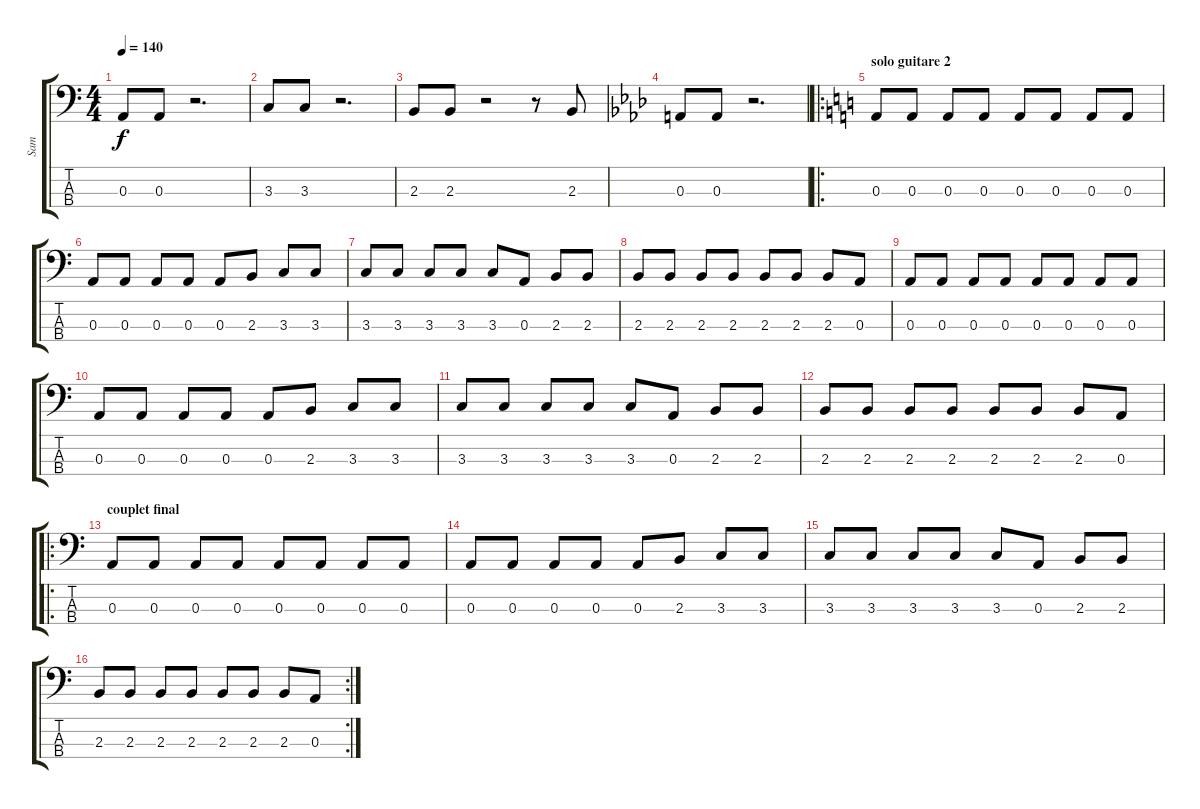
\track ("Sam" "Sam") {instrument electricbassfinger}
\staff {score tabs}
\tuning (G2 D2 A1 E1) {hide}
\ts (4 4)
\tempo 140
\clef f4
\ks c
0.3.8{dy f} 0.3.8 r.2{d} |
3.3.8 3.3.8 r.2{d} |
2.3.8 2.3.8 r.2 r.8 2.3.8 |
\ks ab
0.3.8 0.3.8 r.2{d} |
\ro
\section ("" "solo guitare 2")
\ks c
0.3.8 0.3.8 0.3.8 0.3.8 0.3.8 0.3.8 0.3.8 0.3.8 |
0.3.8 0.3.8 0.3.8 0.3.8 0.3.8 2.3.8 3.3.8 3.3.8 |
3.3.8 3.3.8 3.3.8 3.3.8 3.3.8 0.3.8 2.3.8 2.3.8 |
2.3.8 2.3.8 2.3.8 2.3.8 2.3.8 2.3.8 2.3.8 0.3.8 |
0.3.8 0.3.8 0.3.8 0.3.8 0.3.8 0.3.8 0.3.8 0.3.8 |
0.3.8 0.3.8 0.3.8 0.3.8 0.3.8 2.3.8 3.3.8 3.3.8 |
3.3.8 3.3.8 3.3.8 3.3.8 3.3.8 0.3.8 2.3.8 2.3.8 |
2.3.8 2.3.8 2.3.8 2.3.8 2.3.8 2.3.8 2.3.8 0.3.8 |
\ro
\section ("" "couplet final")
0.3.8 0.3.8 0.3.8 0.3.8 0.3.8 0.3.8 0.3.8 0.3.8 |
0.3.8 0.3.8 0.3.8 0.3.8 0.3.8 2.3.8 3.3.8 3.3.8 |
3.3.8 3.3.8 3.3.8 3.3.8 3.3.8 0.3.8 2.3.8 2.3.8 |
\rc 2
2.3.8 2.3.8 2.3.8 2.3.8 2.3.8 2.3.8 2.3.8 0.3.8
